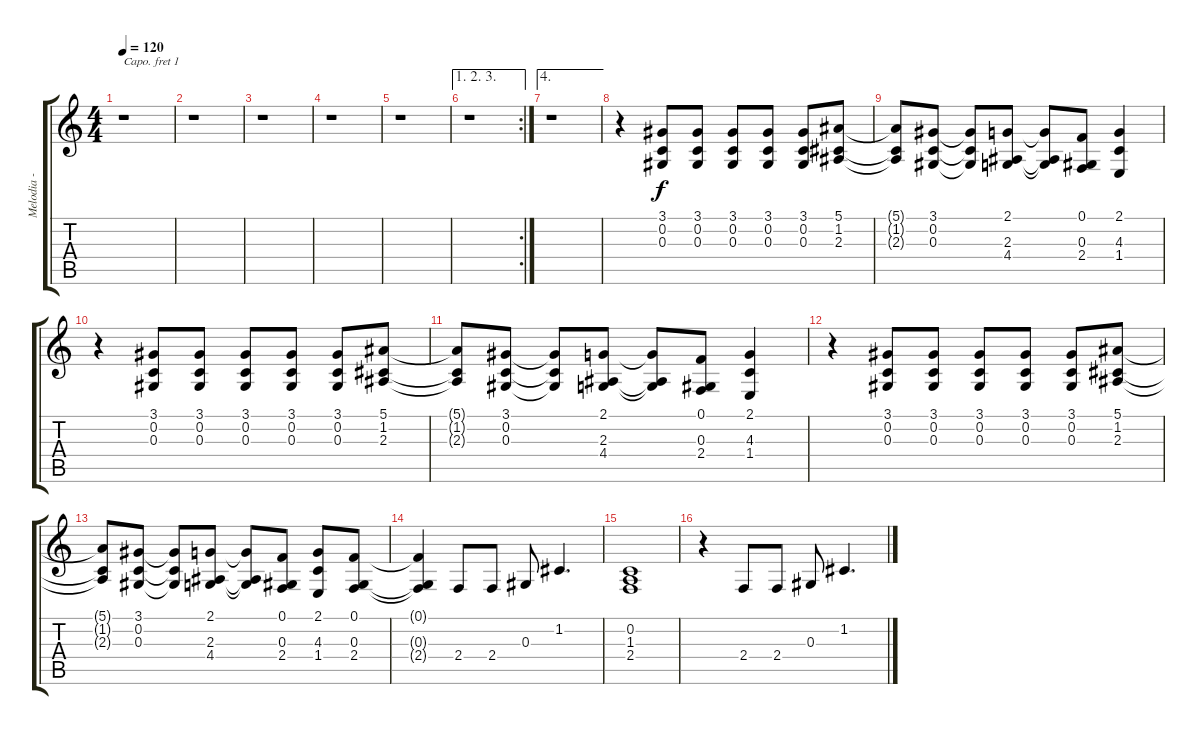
\track ("Melodia - wokaliza" "Melodia - ") {instrument accordion}
\staff {score tabs}
\capo 1
\tuning (E4 B3 G3 D3 A2 E2) {hide}
\ts (4 4)
\tempo 120
\clef g2
\ks c
r.1{dy f} |
r.1 |
r.1 |
r.1 |
r.1 |
\ae (1 2 3)
\rc 2
r.1 |
\ae 4
r.1 |
r.4 (3.1 0.2 0.3).8 (3.1 0.2 0.3).8 (3.1 0.2 0.3).8 (3.1 0.2 0.3).8 (3.1 0.2 0.3).8 (5.1 1.2 2.3).8 |
(5.1{t} 1.2{t} 2.3{t}).8 (3.1 0.2 0.3).8 (3.1{t} 0.2{t} 0.3{t}).8 (2.1 2.3 4.4).8 (2.1{t} 2.3{t} 4.4{t}).8 (0.1 0.3 2.4).8 (2.1 4.3 1.4).4 |
r.4 (3.1 0.2 0.3).8 (3.1 0.2 0.3).8 (3.1 0.2 0.3).8 (3.1 0.2 0.3).8 (3.1 0.2 0.3).8 (5.1 1.2 2.3).8 |
(5.1{t} 1.2{t} 2.3{t}).8 (3.1 0.2 0.3).8 (3.1{t} 0.2{t} 0.3{t}).8 (2.1 2.3 4.4).8 (2.1{t} 2.3{t} 4.4{t}).8 (0.1 0.3 2.4).8 (2.1 4.3 1.4).4 |
r.4 (3.1 0.2 0.3).8 (3.1 0.2 0.3).8 (3.1 0.2 0.3).8 (3.1 0.2 0.3).8 (3.1 0.2 0.3).8 (5.1 1.2 2.3).8 |
(5.1{t} 1.2{t} 2.3{t}).8 (3.1 0.2 0.3).8 (3.1{t} 0.2{t} 0.3{t}).8 (2.1 2.3 4.4).8 (2.1{t} 2.3{t} 4.4{t}).8 (0.1 0.3 2.4).8 (2.1 4.3 1.4).8 (0.1 0.3 2.4).8 |
(0.1{t} 0.3{t} 2.4{t}).4 2.4.8 2.4.8 0.3.8 1.2.4{d} |
(0.2 1.3 2.4).1 |
r.4 2.4.8 2.4.8 0.3.8 1.2.4{d}
